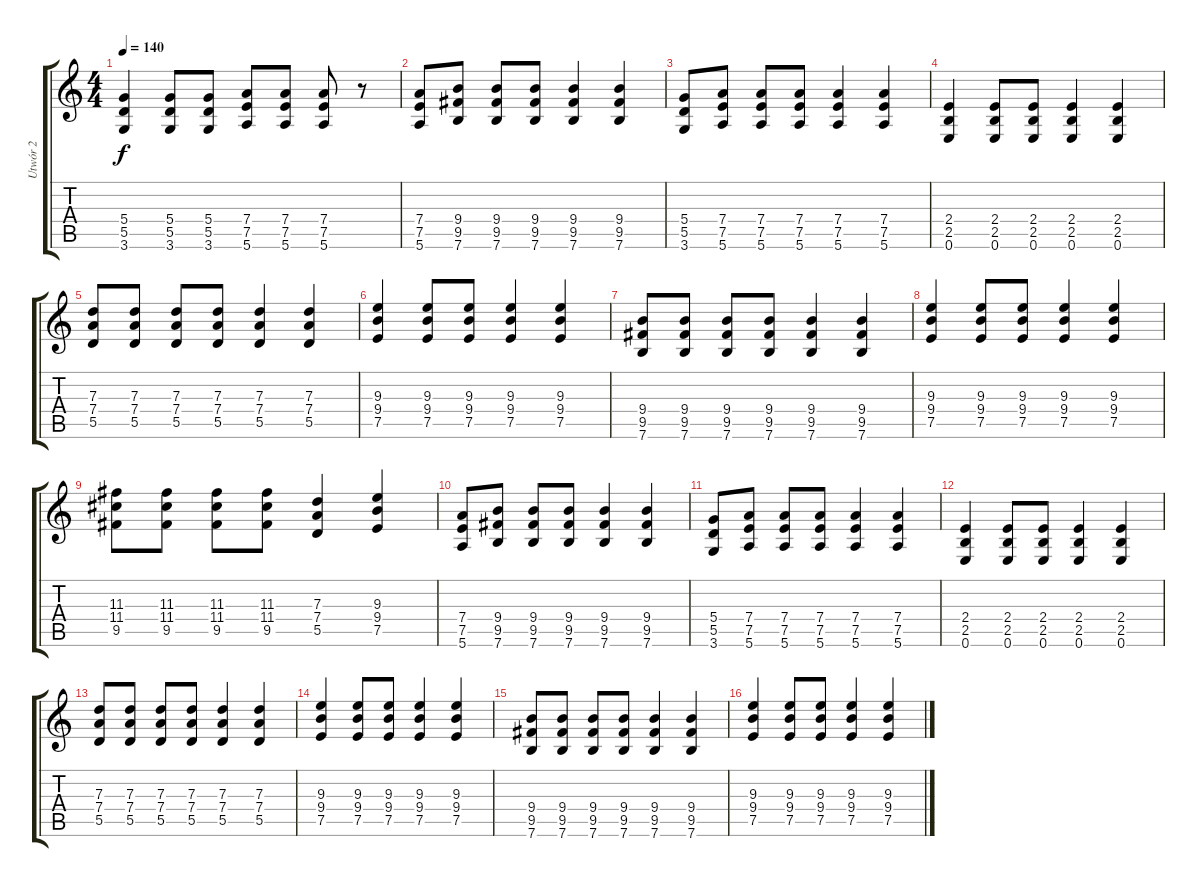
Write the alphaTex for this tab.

\track ("Utwór 2" "Utwór 2") {instrument distortionguitar}
\staff {score tabs}
\tuning (E4 B3 G3 D3 A2 E2) {hide}
\ts (4 4)
\tempo 140
\clef g2
\ks c
(5.4 5.5 3.6).4{dy f} (5.4 5.5 3.6).8 (5.4 5.5 3.6).8 (7.4 7.5 5.6).8 (7.4 7.5 5.6).8 (7.4 7.5 5.6).8 r.8 |
(7.4 7.5 5.6).8 (9.4 9.5 7.6).8 (9.4 9.5 7.6).8 (9.4 9.5 7.6).8 (9.4 9.5 7.6).4 (9.4 9.5 7.6).4 |
(5.4 5.5 3.6).8 (7.4 7.5 5.6).8 (7.4 7.5 5.6).8 (7.4 7.5 5.6).8 (7.4 7.5 5.6).4 (7.4 7.5 5.6).4 |
(2.4 2.5 0.6).4 (2.4 2.5 0.6).8 (2.4 2.5 0.6).8 (2.4 2.5 0.6).4 (2.4 2.5 0.6).4 |
(7.3 7.4 5.5).8 (7.3 7.4 5.5).8 (7.3 7.4 5.5).8 (7.3 7.4 5.5).8 (7.3 7.4 5.5).4 (7.3 7.4 5.5).4 |
(9.3 9.4 7.5).4 (9.3 9.4 7.5).8 (9.3 9.4 7.5).8 (9.3 9.4 7.5).4 (9.3 9.4 7.5).4 |
(9.4 9.5 7.6).8 (9.4 9.5 7.6).8 (9.4 9.5 7.6).8 (9.4 9.5 7.6).8 (9.4 9.5 7.6).4 (9.4 9.5 7.6).4 |
(9.3 9.4 7.5).4 (9.3 9.4 7.5).8 (9.3 9.4 7.5).8 (9.3 9.4 7.5).4 (9.3 9.4 7.5).4 |
(11.3 11.4 9.5).8 (11.3 11.4 9.5).8 (11.3 11.4 9.5).8 (11.3 11.4 9.5).8 (7.3 7.4 5.5).4 (9.3 9.4 7.5).4 |
(7.4 7.5 5.6).8 (9.4 9.5 7.6).8 (9.4 9.5 7.6).8 (9.4 9.5 7.6).8 (9.4 9.5 7.6).4 (9.4 9.5 7.6).4 |
(5.4 5.5 3.6).8 (7.4 7.5 5.6).8 (7.4 7.5 5.6).8 (7.4 7.5 5.6).8 (7.4 7.5 5.6).4 (7.4 7.5 5.6).4 |
(2.4 2.5 0.6).4 (2.4 2.5 0.6).8 (2.4 2.5 0.6).8 (2.4 2.5 0.6).4 (2.4 2.5 0.6).4 |
(7.3 7.4 5.5).8 (7.3 7.4 5.5).8 (7.3 7.4 5.5).8 (7.3 7.4 5.5).8 (7.3 7.4 5.5).4 (7.3 7.4 5.5).4 |
(9.3 9.4 7.5).4 (9.3 9.4 7.5).8 (9.3 9.4 7.5).8 (9.3 9.4 7.5).4 (9.3 9.4 7.5).4 |
(9.4 9.5 7.6).8 (9.4 9.5 7.6).8 (9.4 9.5 7.6).8 (9.4 9.5 7.6).8 (9.4 9.5 7.6).4 (9.4 9.5 7.6).4 |
(9.3 9.4 7.5).4 (9.3 9.4 7.5).8 (9.3 9.4 7.5).8 (9.3 9.4 7.5).4 (9.3 9.4 7.5).4
